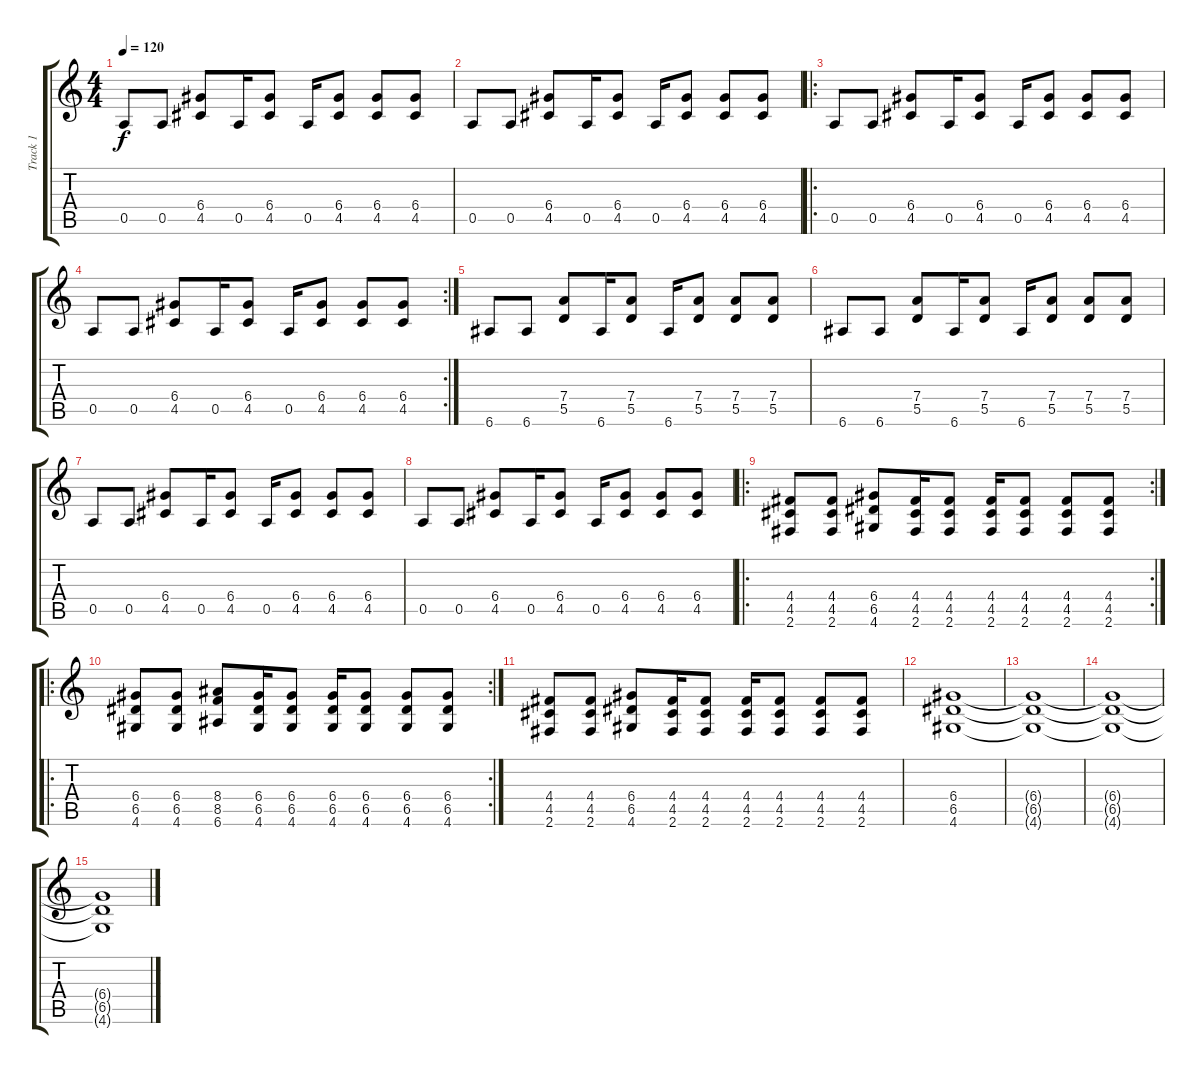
\track ("Track 1" "Track 1") {instrument distortionguitar}
\staff {score tabs}
\tuning (E4 B3 G3 D3 A2 E2) {hide}
\ts (4 4)
\tempo 120
\clef g2
\ks c
0.5.8{dy f instrument distortionguitar} 0.5.8 (6.4 4.5).8 0.5.16 (6.4 4.5).8 0.5.16 (6.4 4.5).8 (6.4 4.5).8 (6.4 4.5).8 |
0.5.8 0.5.8 (6.4 4.5).8 0.5.16 (6.4 4.5).8 0.5.16 (6.4 4.5).8 (6.4 4.5).8 (6.4 4.5).8 |
\ro
0.5.8 0.5.8 (6.4 4.5).8 0.5.16 (6.4 4.5).8 0.5.16 (6.4 4.5).8 (6.4 4.5).8 (6.4 4.5).8 |
\rc 2
0.5.8 0.5.8 (6.4 4.5).8 0.5.16 (6.4 4.5).8 0.5.16 (6.4 4.5).8 (6.4 4.5).8 (6.4 4.5).8 |
6.6.8{instrument overdrivenguitar} 6.6.8 (7.4 5.5).8 6.6.16 (7.4 5.5).8 6.6.16 (7.4 5.5).8 (7.4 5.5).8 (7.4 5.5).8 |
6.6.8{instrument overdrivenguitar} 6.6.8 (7.4 5.5).8 6.6.16 (7.4 5.5).8 6.6.16 (7.4 5.5).8 (7.4 5.5).8 (7.4 5.5).8 |
0.5.8{instrument overdrivenguitar} 0.5.8 (6.4 4.5).8 0.5.16 (6.4 4.5).8 0.5.16 (6.4 4.5).8 (6.4 4.5).8 (6.4 4.5).8 |
0.5.8{instrument overdrivenguitar} 0.5.8 (6.4 4.5).8 0.5.16 (6.4 4.5).8 0.5.16 (6.4 4.5).8 (6.4 4.5).8 (6.4 4.5).8 |
\ro
\rc 2
(4.4 4.5 2.6).8{instrument distortionguitar} (4.4 4.5 2.6).8 (6.4 6.5 4.6).8 (4.4 4.5 2.6).16 (4.4 4.5 2.6).8 (4.4 4.5 2.6).16 (4.4 4.5 2.6).8 (4.4 4.5 2.6).8 (4.4 4.5 2.6).8 |
\ro
\rc 2
(6.4 6.5 4.6).8 (6.4 6.5 4.6).8 (8.4 8.5 6.6).8 (6.4 6.5 4.6).16 (6.4 6.5 4.6).8 (6.4 6.5 4.6).16 (6.4 6.5 4.6).8 (6.4 6.5 4.6).8 (6.4 6.5 4.6).8 |
(4.4 4.5 2.6).8{instrument distortionguitar} (4.4 4.5 2.6).8 (6.4 6.5 4.6).8 (4.4 4.5 2.6).16 (4.4 4.5 2.6).8 (4.4 4.5 2.6).16 (4.4 4.5 2.6).8 (4.4 4.5 2.6).8 (4.4 4.5 2.6).8 |
(6.4 6.5 4.6).1 |
(6.4{t} 6.5{t} 4.6{t}).1 |
(6.4{t} 6.5{t} 4.6{t}).1 |
(6.4{t} 6.5{t} 4.6{t}).1
